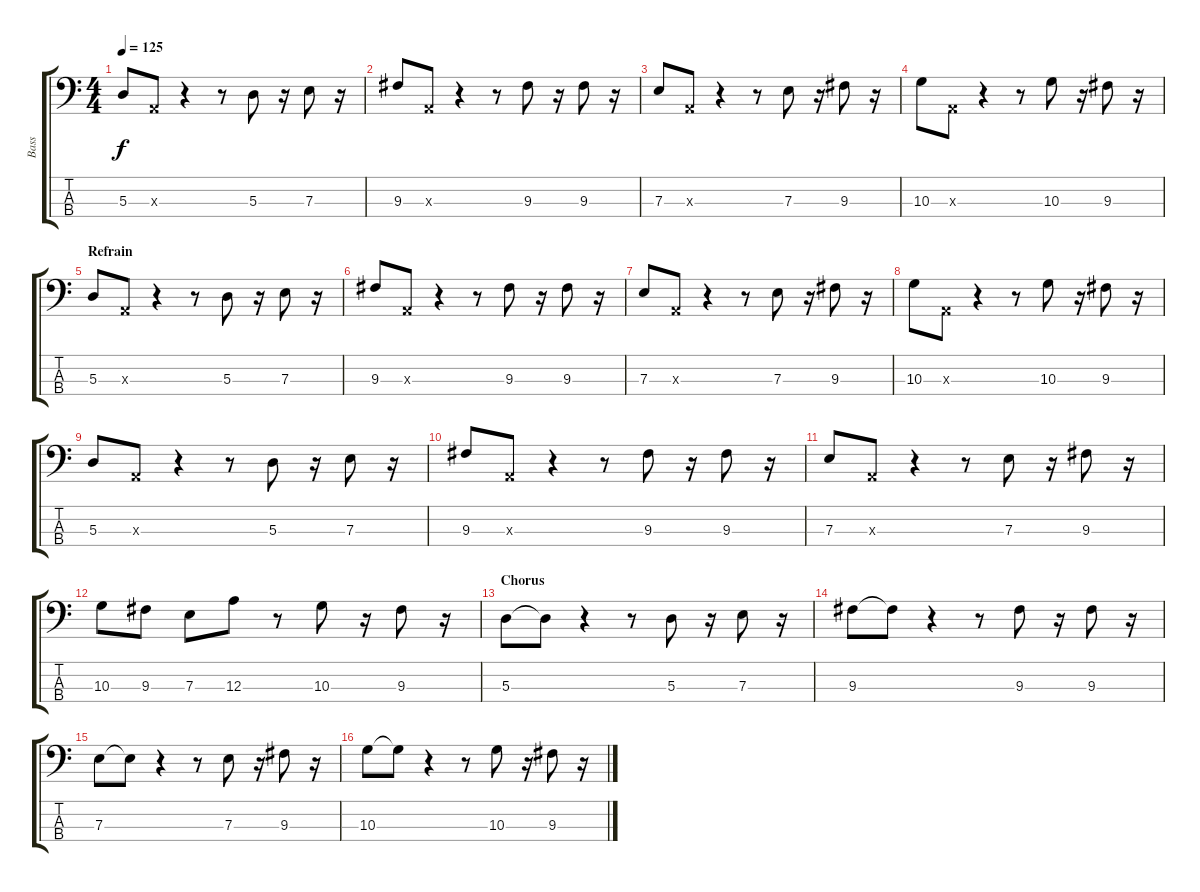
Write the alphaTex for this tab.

\track ("Bass" "Bass") {instrument electricbassfinger}
\staff {score tabs}
\tuning (G2 D2 A1 E1) {hide}
\ts (4 4)
\tempo 125
\clef f4
\ks c
5.3.8{dy f} 0.3{x}.8 r.4 r.8 5.3.8 r.16 7.3.8 r.16 |
9.3.8 0.3{x}.8 r.4 r.8 9.3.8 r.16 9.3.8 r.16 |
7.3.8 0.3{x}.8 r.4 r.8 7.3.8 r.16 9.3.8 r.16 |
10.3.8 0.3{x}.8 r.4 r.8 10.3.8 r.16 9.3.8 r.16 |
\section ("" "Refrain")
5.3.8 0.3{x}.8 r.4 r.8 5.3.8 r.16 7.3.8 r.16 |
9.3.8 0.3{x}.8 r.4 r.8 9.3.8 r.16 9.3.8 r.16 |
7.3.8 0.3{x}.8 r.4 r.8 7.3.8 r.16 9.3.8 r.16 |
10.3.8 0.3{x}.8 r.4 r.8 10.3.8 r.16 9.3.8 r.16 |
5.3.8 0.3{x}.8 r.4 r.8 5.3.8 r.16 7.3.8 r.16 |
9.3.8 0.3{x}.8 r.4 r.8 9.3.8 r.16 9.3.8 r.16 |
7.3.8 0.3{x}.8 r.4 r.8 7.3.8 r.16 9.3.8 r.16 |
10.3.8 9.3.8 7.3.8 12.3.8 r.8 10.3.8 r.16 9.3.8 r.16 |
\section ("" "Chorus")
5.3.8 5.3{t}.8 r.4 r.8 5.3.8 r.16 7.3.8 r.16 |
9.3.8 9.3{t}.8 r.4 r.8 9.3.8 r.16 9.3.8 r.16 |
7.3.8 7.3{t}.8 r.4 r.8 7.3.8 r.16 9.3.8 r.16 |
10.3.8 10.3{t}.8 r.4 r.8 10.3.8 r.16 9.3.8 r.16
